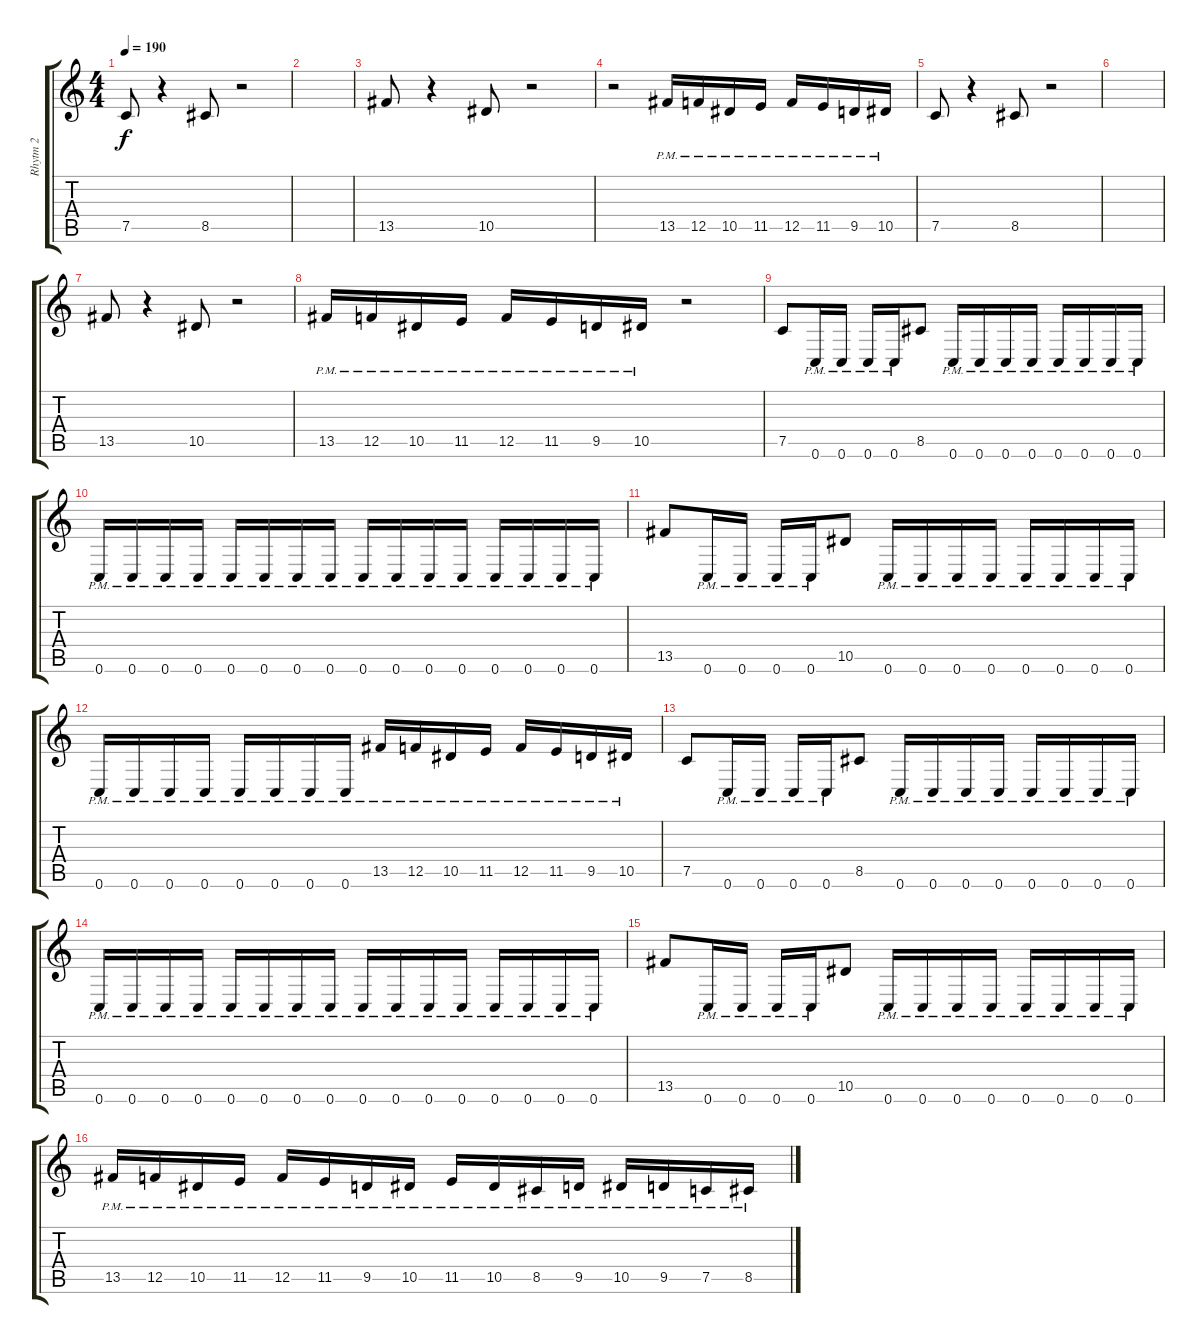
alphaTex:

\track ("Rhytm 2" "Rhytm 2") {instrument distortionguitar}
\staff {score tabs}
\tuning (C4 G3 Eb3 Bb2 F2 C2) {hide}
\ts (4 4)
\tempo 190
\clef g2
\ks c
7.5.8{dy f instrument distortionguitar} r.4 8.5.8 r.2 |
|
13.5.8 r.4 10.5.8 r.2 |
r.2 13.5{pm}.16 12.5{pm}.16 10.5{pm}.16 11.5{pm}.16 12.5{pm}.16 11.5{pm}.16 9.5{pm}.16 10.5{pm}.16 |
7.5.8 r.4 8.5.8 r.2 |
|
13.5.8 r.4 10.5.8 r.2 |
13.5{pm}.16 12.5{pm}.16 10.5{pm}.16 11.5{pm}.16 12.5{pm}.16 11.5{pm}.16 9.5{pm}.16 10.5{pm}.16 r.2 |
7.5.8 0.6{pm}.16 0.6{pm}.16 0.6{pm}.16 0.6{pm}.16 8.5.8 0.6{pm}.16 0.6{pm}.16 0.6{pm}.16 0.6{pm}.16 0.6{pm}.16 0.6{pm}.16 0.6{pm}.16 0.6{pm}.16 |
0.6{pm}.16 0.6{pm}.16 0.6{pm}.16 0.6{pm}.16 0.6{pm}.16 0.6{pm}.16 0.6{pm}.16 0.6{pm}.16 0.6{pm}.16 0.6{pm}.16 0.6{pm}.16 0.6{pm}.16 0.6{pm}.16 0.6{pm}.16 0.6{pm}.16 0.6{pm}.16 |
13.5.8 0.6{pm}.16 0.6{pm}.16 0.6{pm}.16 0.6{pm}.16 10.5.8 0.6{pm}.16 0.6{pm}.16 0.6{pm}.16 0.6{pm}.16 0.6{pm}.16 0.6{pm}.16 0.6{pm}.16 0.6{pm}.16 |
0.6{pm}.16 0.6{pm}.16 0.6{pm}.16 0.6{pm}.16 0.6{pm}.16 0.6{pm}.16 0.6{pm}.16 0.6{pm}.16 13.5{pm}.16 12.5{pm}.16 10.5{pm}.16 11.5{pm}.16 12.5{pm}.16 11.5{pm}.16 9.5{pm}.16 10.5{pm}.16 |
7.5.8 0.6{pm}.16 0.6{pm}.16 0.6{pm}.16 0.6{pm}.16 8.5.8 0.6{pm}.16 0.6{pm}.16 0.6{pm}.16 0.6{pm}.16 0.6{pm}.16 0.6{pm}.16 0.6{pm}.16 0.6{pm}.16 |
0.6{pm}.16 0.6{pm}.16 0.6{pm}.16 0.6{pm}.16 0.6{pm}.16 0.6{pm}.16 0.6{pm}.16 0.6{pm}.16 0.6{pm}.16 0.6{pm}.16 0.6{pm}.16 0.6{pm}.16 0.6{pm}.16 0.6{pm}.16 0.6{pm}.16 0.6{pm}.16 |
13.5.8 0.6{pm}.16 0.6{pm}.16 0.6{pm}.16 0.6{pm}.16 10.5.8 0.6{pm}.16 0.6{pm}.16 0.6{pm}.16 0.6{pm}.16 0.6{pm}.16 0.6{pm}.16 0.6{pm}.16 0.6{pm}.16 |
13.5{pm}.16 12.5{pm}.16 10.5{pm}.16 11.5{pm}.16 12.5{pm}.16 11.5{pm}.16 9.5{pm}.16 10.5{pm}.16 11.5{pm}.16 10.5{pm}.16 8.5{pm}.16 9.5{pm}.16 10.5{pm}.16 9.5{pm}.16 7.5{pm}.16 8.5{pm}.16
